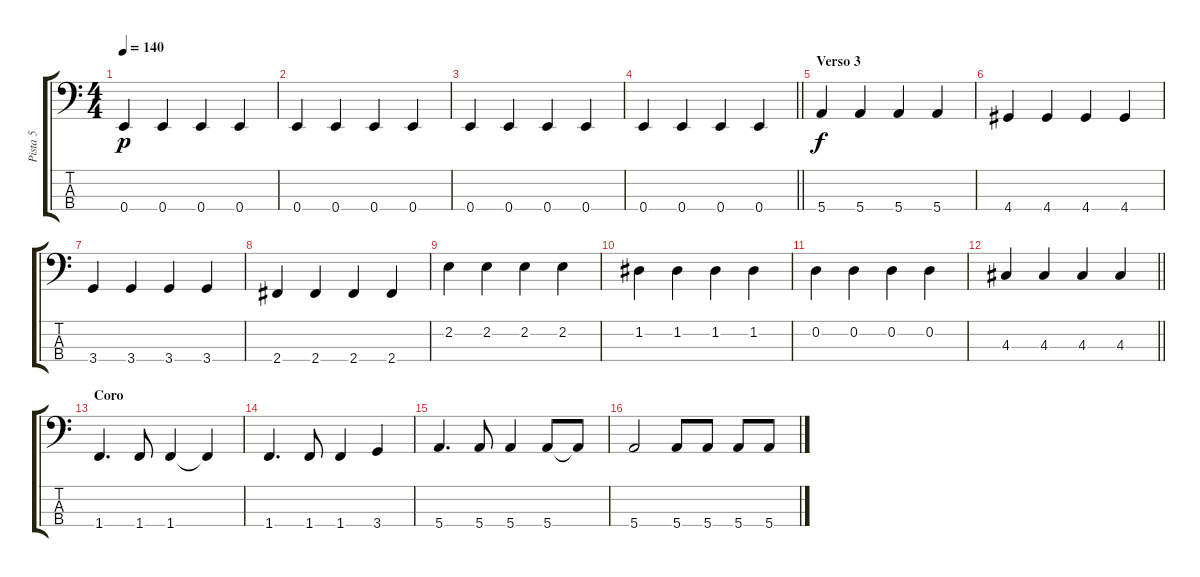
\track ("Pista 5" "Pista 5") {instrument electricbassfinger}
\staff {score tabs}
\tuning (G2 D2 A1 E1) {hide}
\ts (4 4)
\tempo 140
\clef f4
\ks c
0.4.4{dy p} 0.4.4 0.4.4 0.4.4 |
0.4.4 0.4.4 0.4.4 0.4.4 |
0.4.4 0.4.4 0.4.4 0.4.4 |
\barLineRight lightlight
0.4.4 0.4.4 0.4.4 0.4.4 |
\section ("" "Verso 3")
5.4.4{dy f} 5.4.4 5.4.4 5.4.4 |
4.4.4 4.4.4 4.4.4 4.4.4 |
3.4.4 3.4.4 3.4.4 3.4.4 |
2.4.4 2.4.4 2.4.4 2.4.4 |
2.2.4 2.2.4 2.2.4 2.2.4 |
1.2.4 1.2.4 1.2.4 1.2.4 |
0.2.4 0.2.4 0.2.4 0.2.4 |
\barLineRight lightlight
4.3.4 4.3.4 4.3.4 4.3.4 |
\section ("" "Coro")
1.4.4{d} 1.4.8 1.4.4 1.4{t}.4 |
1.4.4{d} 1.4.8 1.4.4 3.4.4 |
5.4.4{d} 5.4.8 5.4.4 5.4.8 5.4{t}.8 |
5.4.2 5.4.8 5.4.8 5.4.8 5.4.8
